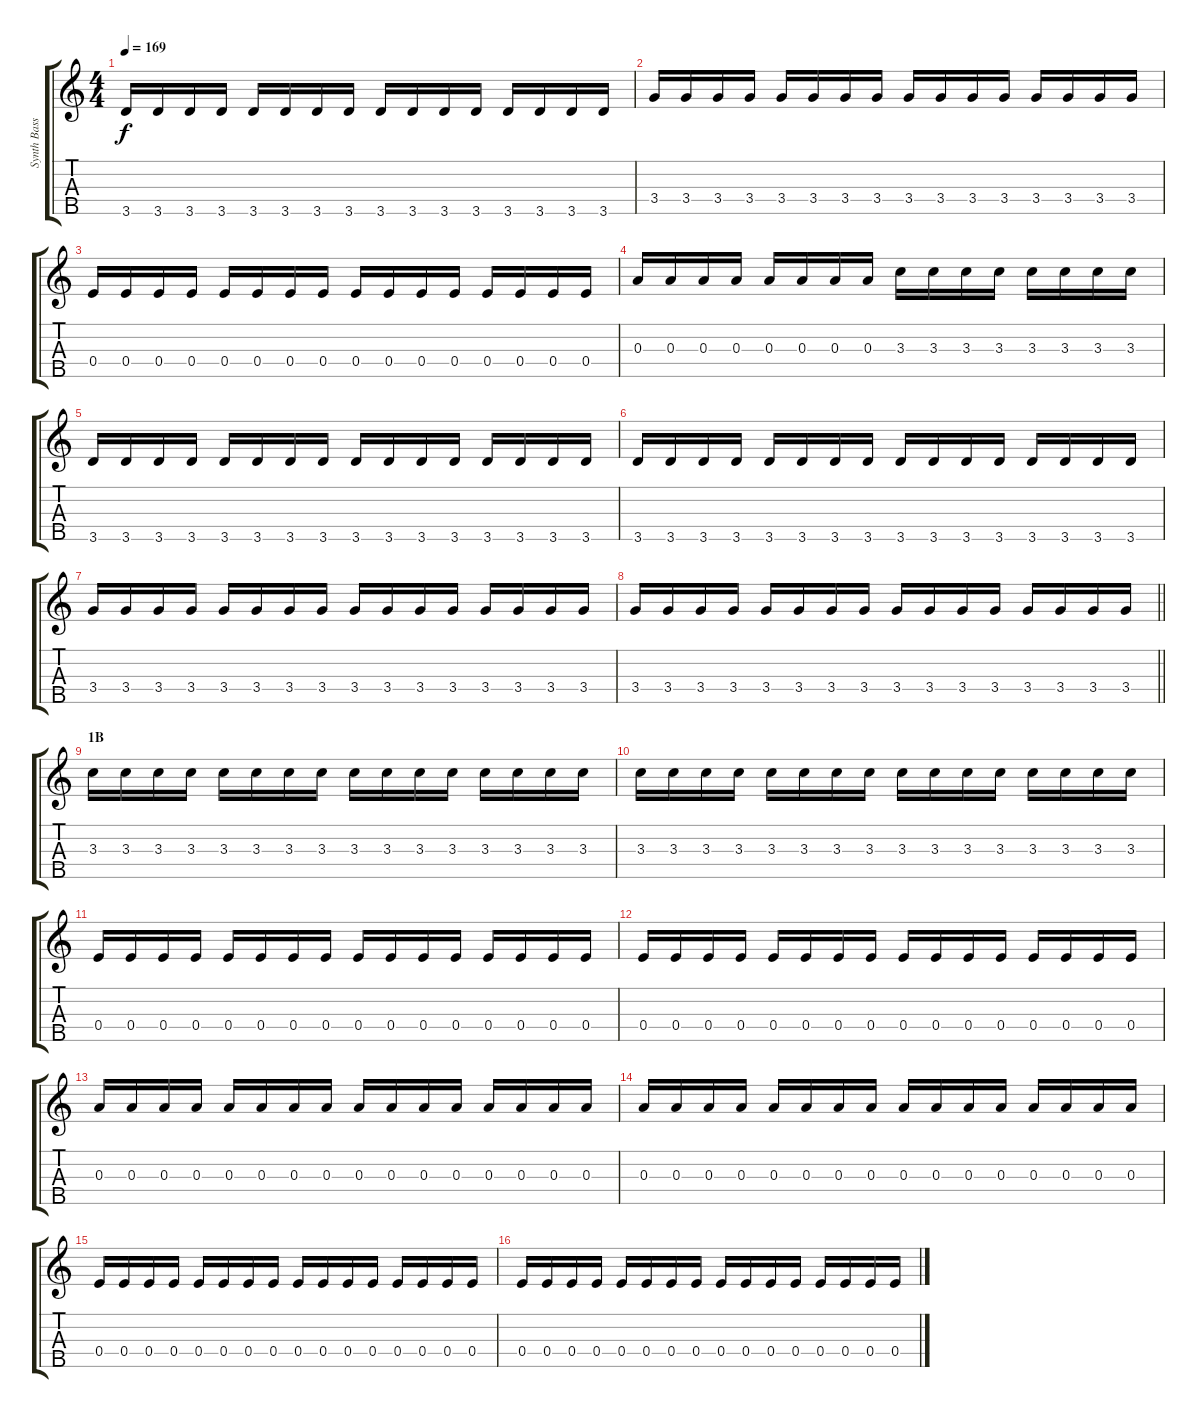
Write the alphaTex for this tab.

\track ("Synth Bass" "Synth Bass") {instrument synthbass1}
\staff {score tabs}
\tuning (G3 D3 A2 E2 B1) {hide}
\ts (4 4)
\tempo 169
\clef g2
\ks c
3.5.16{ot 8vb dy f} 3.5.16{ot 8vb} 3.5.16{ot 8vb} 3.5.16{ot 8vb} 3.5.16{ot 8vb} 3.5.16{ot 8vb} 3.5.16{ot 8vb} 3.5.16{ot 8vb} 3.5.16{ot 8vb} 3.5.16{ot 8vb} 3.5.16{ot 8vb} 3.5.16{ot 8vb} 3.5.16{ot 8vb} 3.5.16{ot 8vb} 3.5.16{ot 8vb} 3.5.16{ot 8vb} |
3.4.16{ot 8vb} 3.4.16{ot 8vb} 3.4.16{ot 8vb} 3.4.16{ot 8vb} 3.4.16{ot 8vb} 3.4.16{ot 8vb} 3.4.16{ot 8vb} 3.4.16{ot 8vb} 3.4.16{ot 8vb} 3.4.16{ot 8vb} 3.4.16{ot 8vb} 3.4.16{ot 8vb} 3.4.16{ot 8vb} 3.4.16{ot 8vb} 3.4.16{ot 8vb} 3.4.16{ot 8vb} |
0.4.16{ot 8vb} 0.4.16{ot 8vb} 0.4.16{ot 8vb} 0.4.16{ot 8vb} 0.4.16{ot 8vb} 0.4.16{ot 8vb} 0.4.16{ot 8vb} 0.4.16{ot 8vb} 0.4.16{ot 8vb} 0.4.16{ot 8vb} 0.4.16{ot 8vb} 0.4.16{ot 8vb} 0.4.16{ot 8vb} 0.4.16{ot 8vb} 0.4.16{ot 8vb} 0.4.16{ot 8vb} |
0.3.16{ot 8vb} 0.3.16{ot 8vb} 0.3.16{ot 8vb} 0.3.16{ot 8vb} 0.3.16{ot 8vb} 0.3.16{ot 8vb} 0.3.16{ot 8vb} 0.3.16{ot 8vb} 3.3.16{ot 8vb} 3.3.16{ot 8vb} 3.3.16{ot 8vb} 3.3.16{ot 8vb} 3.3.16{ot 8vb} 3.3.16{ot 8vb} 3.3.16{ot 8vb} 3.3.16{ot 8vb} |
3.5.16{ot 8vb} 3.5.16{ot 8vb} 3.5.16{ot 8vb} 3.5.16{ot 8vb} 3.5.16{ot 8vb} 3.5.16{ot 8vb} 3.5.16{ot 8vb} 3.5.16{ot 8vb} 3.5.16{ot 8vb} 3.5.16{ot 8vb} 3.5.16{ot 8vb} 3.5.16{ot 8vb} 3.5.16{ot 8vb} 3.5.16{ot 8vb} 3.5.16{ot 8vb} 3.5.16{ot 8vb} |
3.5.16{ot 8vb} 3.5.16{ot 8vb} 3.5.16{ot 8vb} 3.5.16{ot 8vb} 3.5.16{ot 8vb} 3.5.16{ot 8vb} 3.5.16{ot 8vb} 3.5.16{ot 8vb} 3.5.16{ot 8vb} 3.5.16{ot 8vb} 3.5.16{ot 8vb} 3.5.16{ot 8vb} 3.5.16{ot 8vb} 3.5.16{ot 8vb} 3.5.16{ot 8vb} 3.5.16{ot 8vb} |
3.4.16{ot 8vb} 3.4.16{ot 8vb} 3.4.16{ot 8vb} 3.4.16{ot 8vb} 3.4.16{ot 8vb} 3.4.16{ot 8vb} 3.4.16{ot 8vb} 3.4.16{ot 8vb} 3.4.16{ot 8vb} 3.4.16{ot 8vb} 3.4.16{ot 8vb} 3.4.16{ot 8vb} 3.4.16{ot 8vb} 3.4.16{ot 8vb} 3.4.16{ot 8vb} 3.4.16{ot 8vb} |
\barLineRight lightlight
3.4.16{ot 8vb} 3.4.16{ot 8vb} 3.4.16{ot 8vb} 3.4.16{ot 8vb} 3.4.16{ot 8vb} 3.4.16{ot 8vb} 3.4.16{ot 8vb} 3.4.16{ot 8vb} 3.4.16{ot 8vb} 3.4.16{ot 8vb} 3.4.16{ot 8vb} 3.4.16{ot 8vb} 3.4.16{ot 8vb} 3.4.16{ot 8vb} 3.4.16{ot 8vb} 3.4.16{ot 8vb} |
\section ("" "1B")
3.3.16{ot 8vb} 3.3.16{ot 8vb} 3.3.16{ot 8vb} 3.3.16{ot 8vb} 3.3.16{ot 8vb} 3.3.16{ot 8vb} 3.3.16{ot 8vb} 3.3.16{ot 8vb} 3.3.16{ot 8vb} 3.3.16{ot 8vb} 3.3.16{ot 8vb} 3.3.16{ot 8vb} 3.3.16{ot 8vb} 3.3.16{ot 8vb} 3.3.16{ot 8vb} 3.3.16{ot 8vb} |
3.3.16{ot 8vb} 3.3.16{ot 8vb} 3.3.16{ot 8vb} 3.3.16{ot 8vb} 3.3.16{ot 8vb} 3.3.16{ot 8vb} 3.3.16{ot 8vb} 3.3.16{ot 8vb} 3.3.16{ot 8vb} 3.3.16{ot 8vb} 3.3.16{ot 8vb} 3.3.16{ot 8vb} 3.3.16{ot 8vb} 3.3.16{ot 8vb} 3.3.16{ot 8vb} 3.3.16{ot 8vb} |
0.4.16{ot 8vb} 0.4.16{ot 8vb} 0.4.16{ot 8vb} 0.4.16{ot 8vb} 0.4.16{ot 8vb} 0.4.16{ot 8vb} 0.4.16{ot 8vb} 0.4.16{ot 8vb} 0.4.16{ot 8vb} 0.4.16{ot 8vb} 0.4.16{ot 8vb} 0.4.16{ot 8vb} 0.4.16{ot 8vb} 0.4.16{ot 8vb} 0.4.16{ot 8vb} 0.4.16{ot 8vb} |
0.4.16{ot 8vb} 0.4.16{ot 8vb} 0.4.16{ot 8vb} 0.4.16{ot 8vb} 0.4.16{ot 8vb} 0.4.16{ot 8vb} 0.4.16{ot 8vb} 0.4.16{ot 8vb} 0.4.16{ot 8vb} 0.4.16{ot 8vb} 0.4.16{ot 8vb} 0.4.16{ot 8vb} 0.4.16{ot 8vb} 0.4.16{ot 8vb} 0.4.16{ot 8vb} 0.4.16{ot 8vb} |
0.3.16{ot 8vb} 0.3.16{ot 8vb} 0.3.16{ot 8vb} 0.3.16{ot 8vb} 0.3.16{ot 8vb} 0.3.16{ot 8vb} 0.3.16{ot 8vb} 0.3.16{ot 8vb} 0.3.16{ot 8vb} 0.3.16{ot 8vb} 0.3.16{ot 8vb} 0.3.16{ot 8vb} 0.3.16{ot 8vb} 0.3.16{ot 8vb} 0.3.16{ot 8vb} 0.3.16{ot 8vb} |
0.3.16{ot 8vb} 0.3.16{ot 8vb} 0.3.16{ot 8vb} 0.3.16{ot 8vb} 0.3.16{ot 8vb} 0.3.16{ot 8vb} 0.3.16{ot 8vb} 0.3.16{ot 8vb} 0.3.16{ot 8vb} 0.3.16{ot 8vb} 0.3.16{ot 8vb} 0.3.16{ot 8vb} 0.3.16{ot 8vb} 0.3.16{ot 8vb} 0.3.16{ot 8vb} 0.3.16{ot 8vb} |
0.4.16{ot 8vb} 0.4.16{ot 8vb} 0.4.16{ot 8vb} 0.4.16{ot 8vb} 0.4.16{ot 8vb} 0.4.16{ot 8vb} 0.4.16{ot 8vb} 0.4.16{ot 8vb} 0.4.16{ot 8vb} 0.4.16{ot 8vb} 0.4.16{ot 8vb} 0.4.16{ot 8vb} 0.4.16{ot 8vb} 0.4.16{ot 8vb} 0.4.16{ot 8vb} 0.4.16{ot 8vb} |
0.4.16{ot 8vb} 0.4.16{ot 8vb} 0.4.16{ot 8vb} 0.4.16{ot 8vb} 0.4.16{ot 8vb} 0.4.16{ot 8vb} 0.4.16{ot 8vb} 0.4.16{ot 8vb} 0.4.16{ot 8vb} 0.4.16{ot 8vb} 0.4.16{ot 8vb} 0.4.16{ot 8vb} 0.4.16{ot 8vb} 0.4.16{ot 8vb} 0.4.16{ot 8vb} 0.4.16{ot 8vb}
